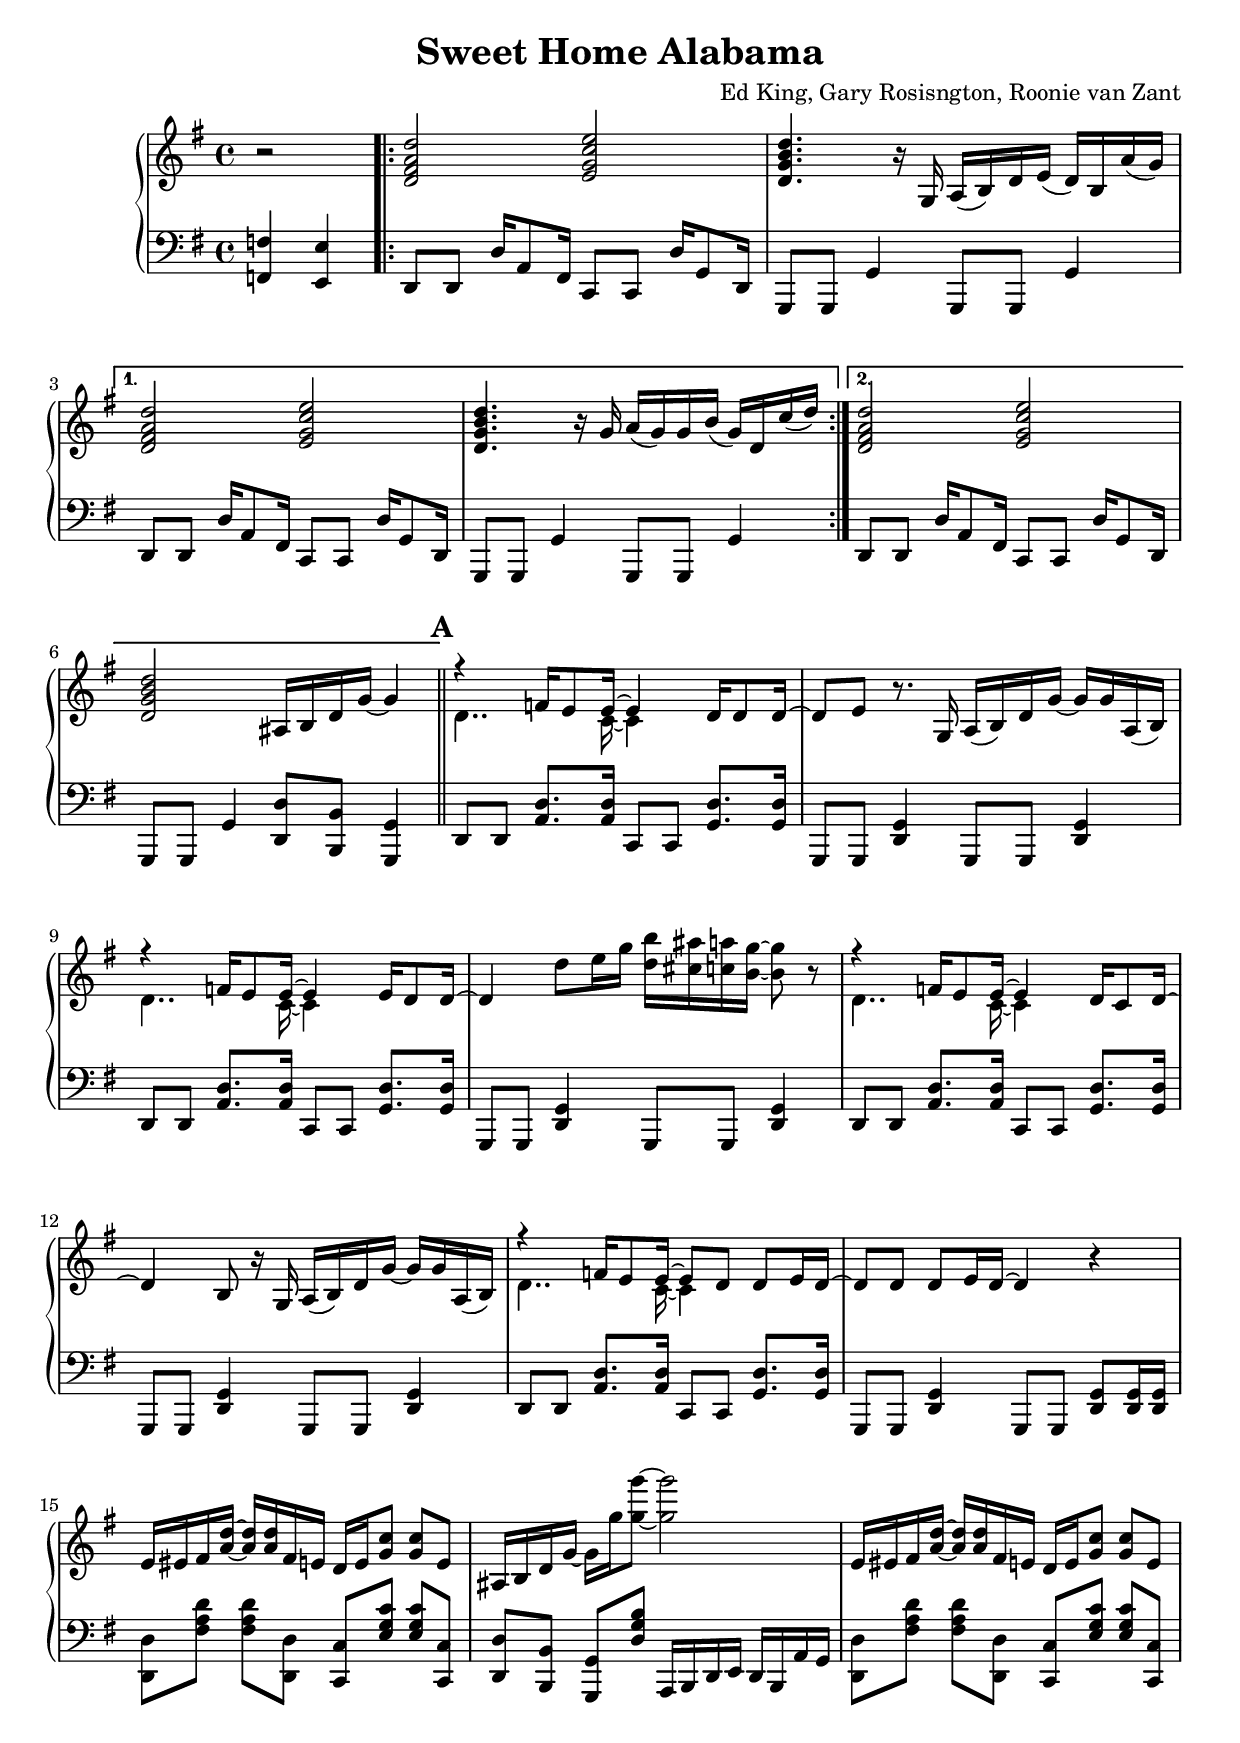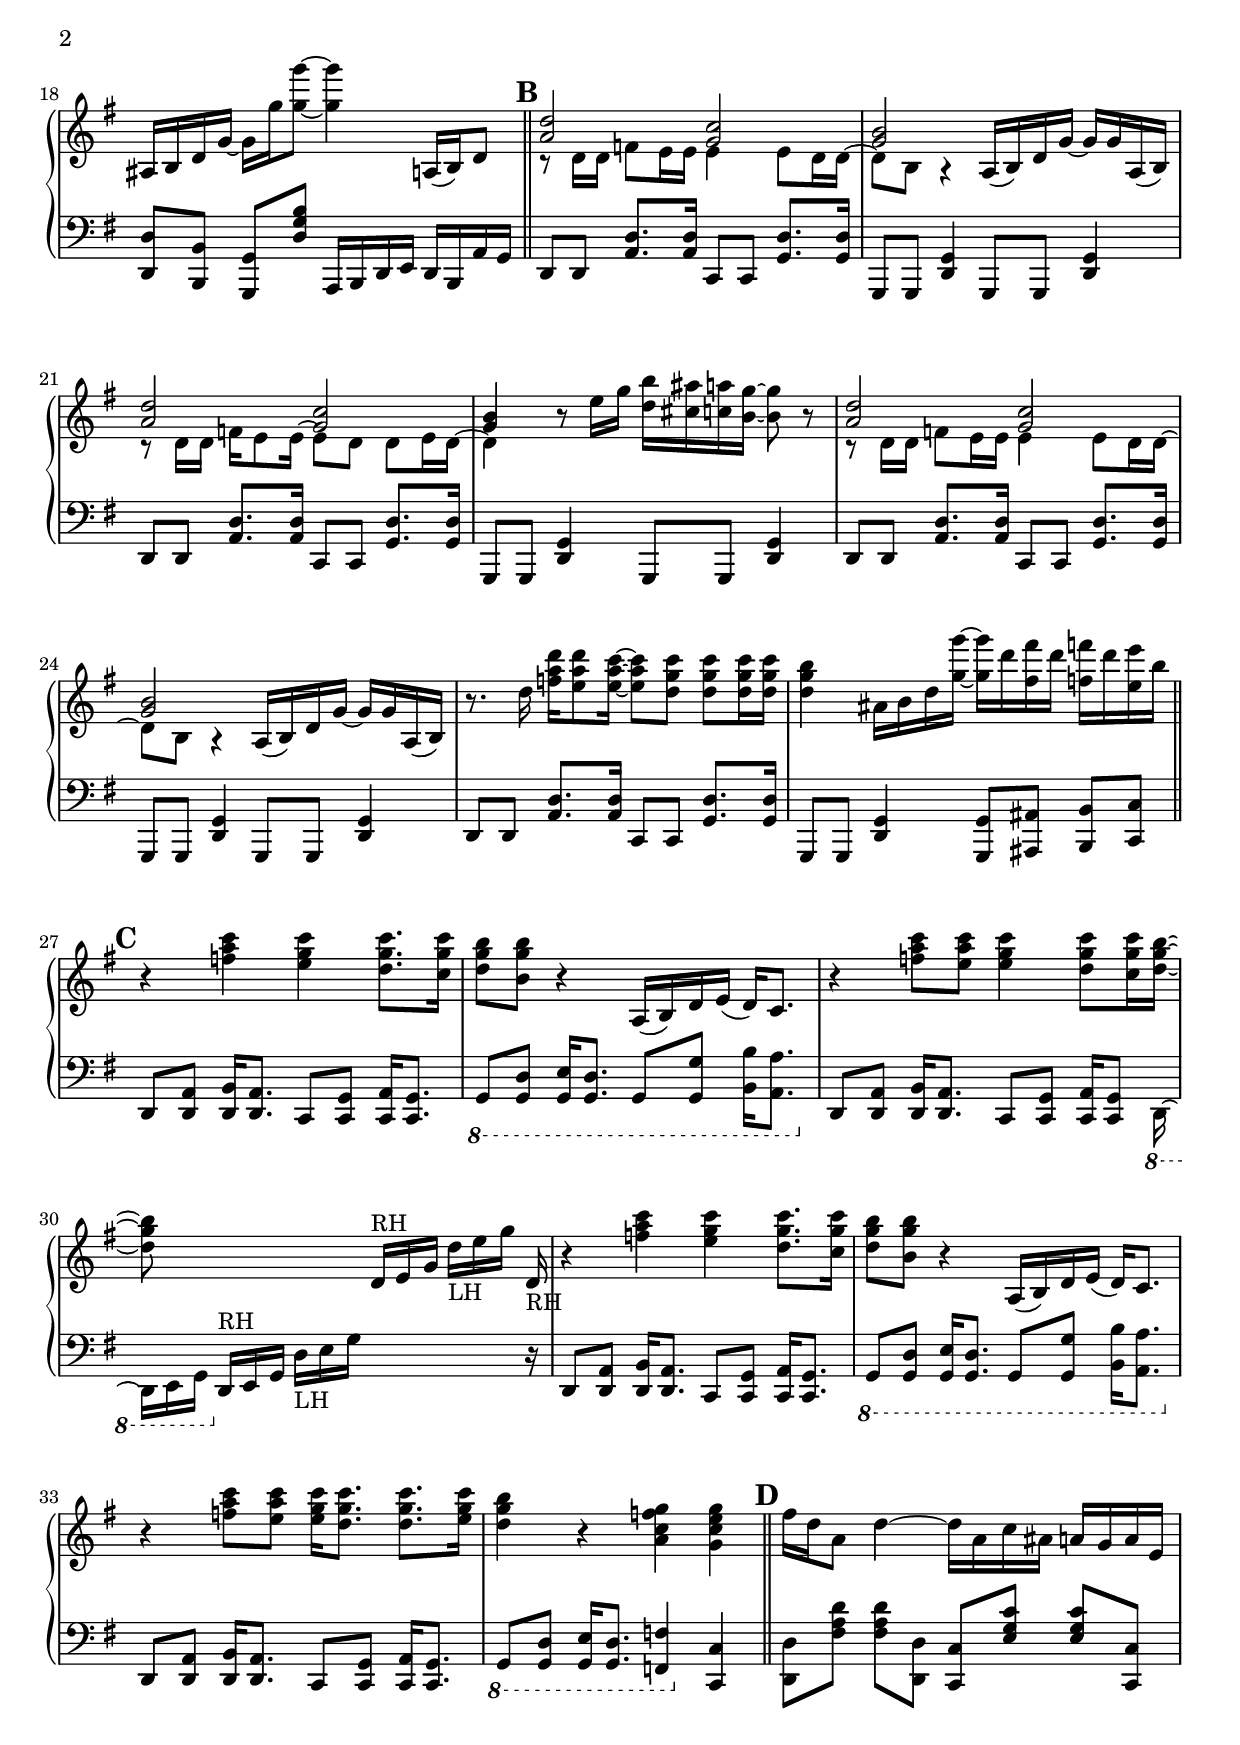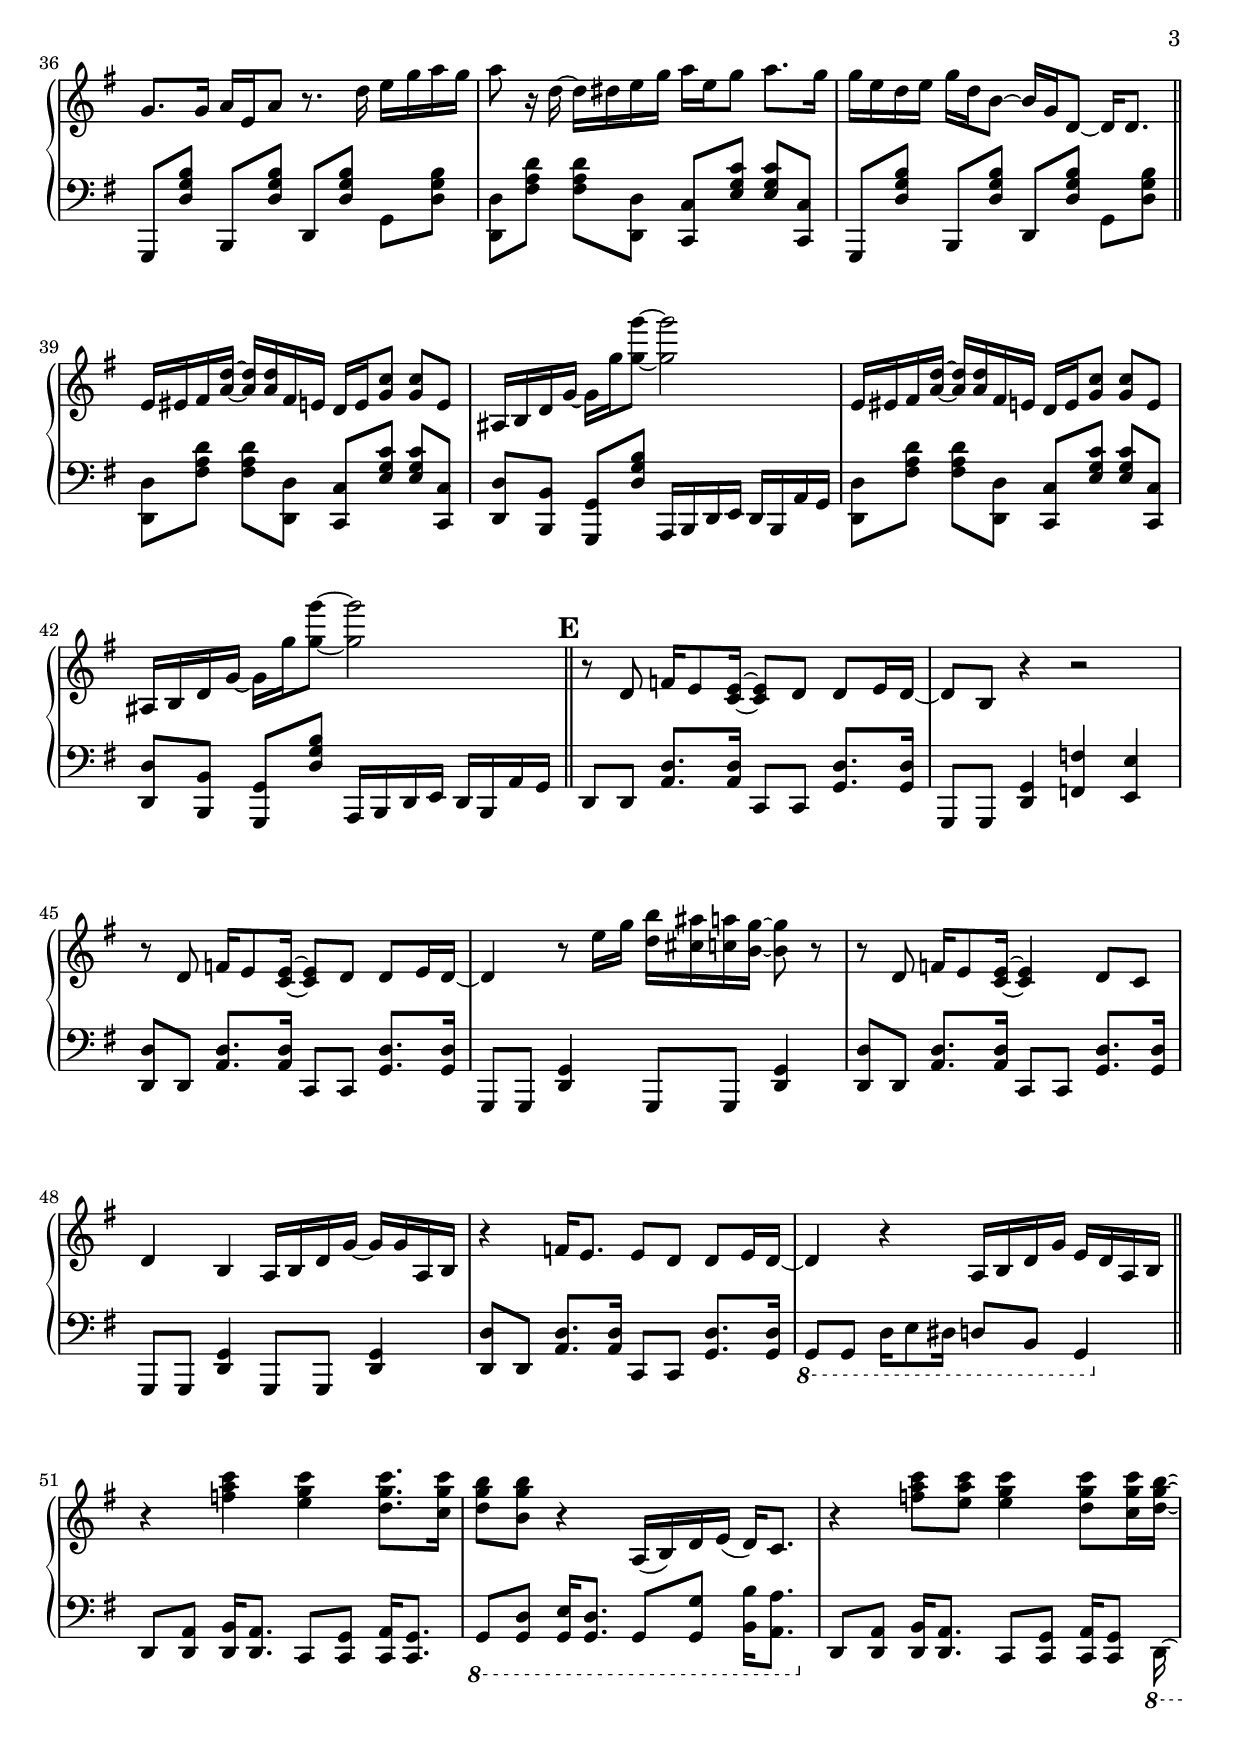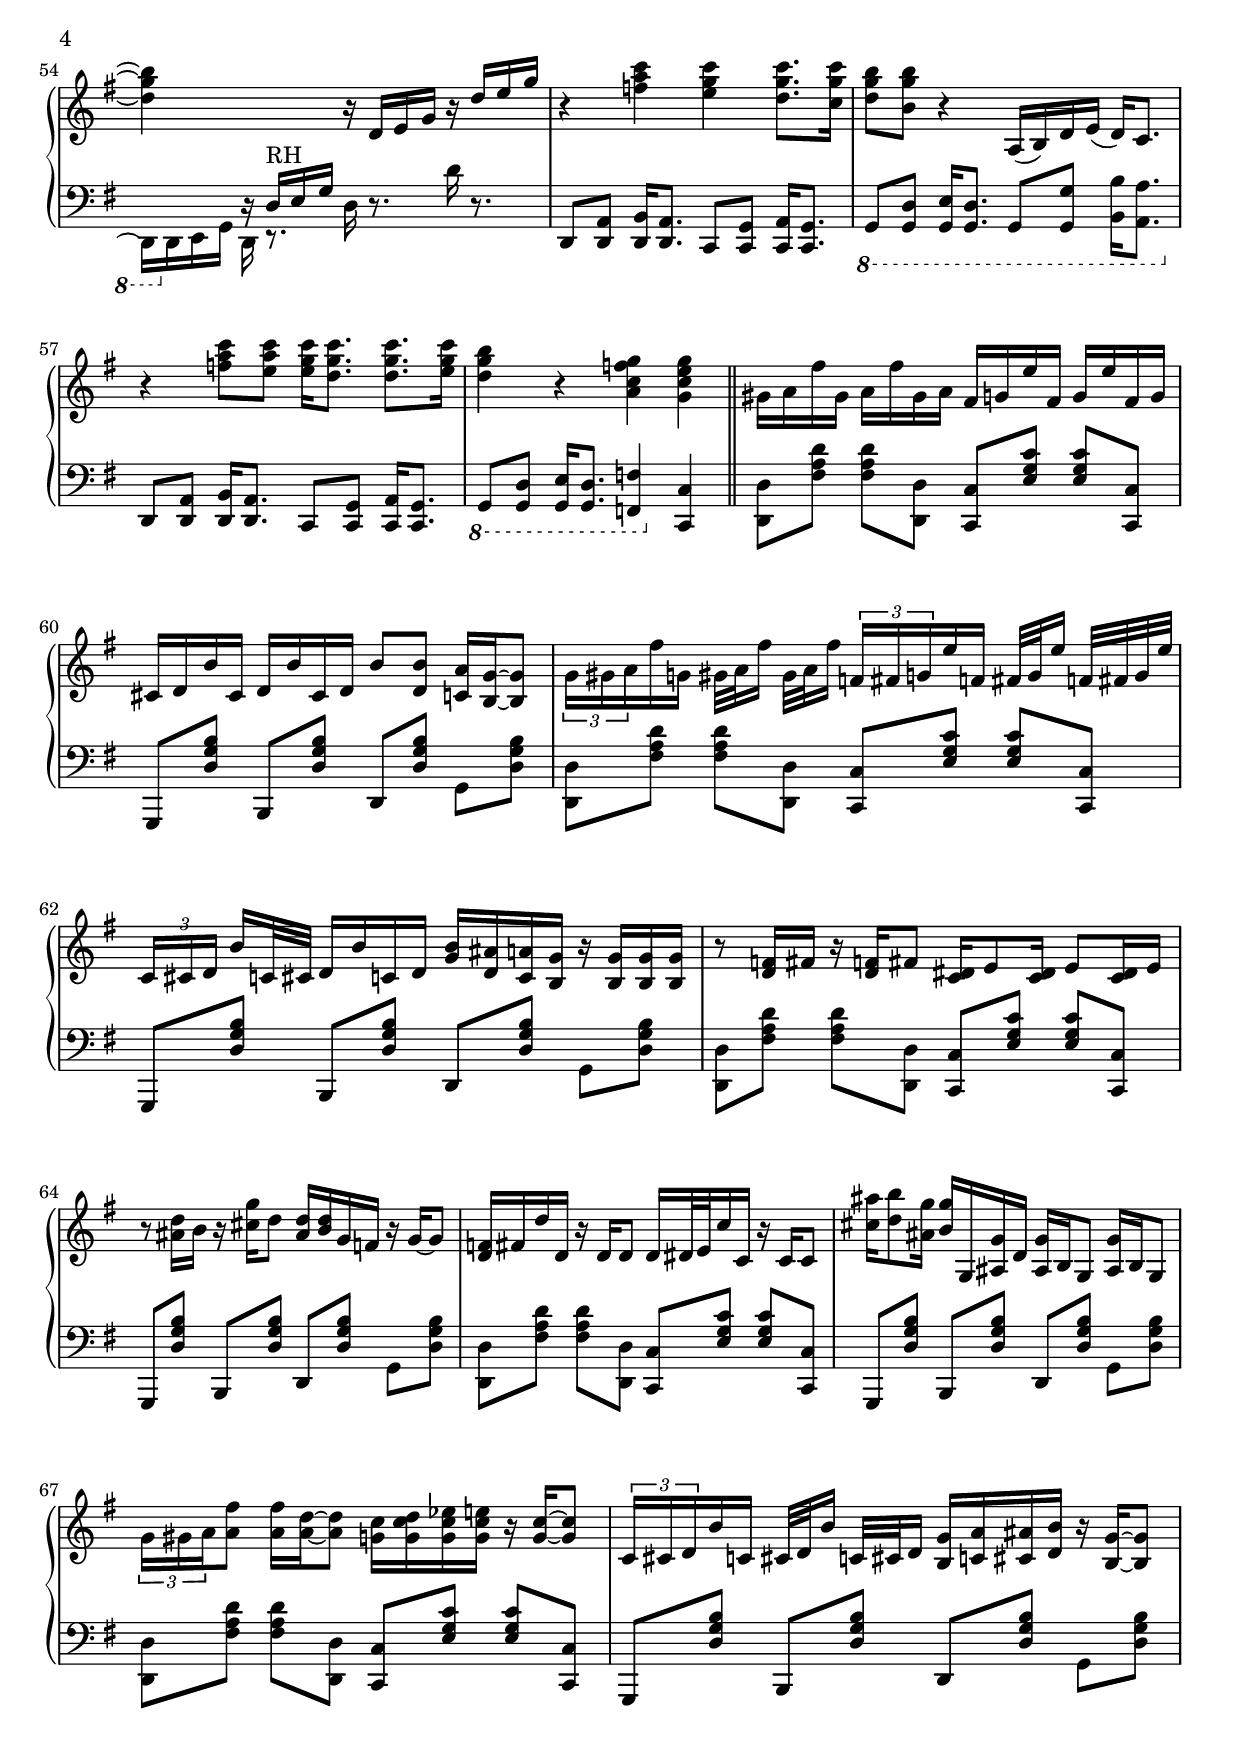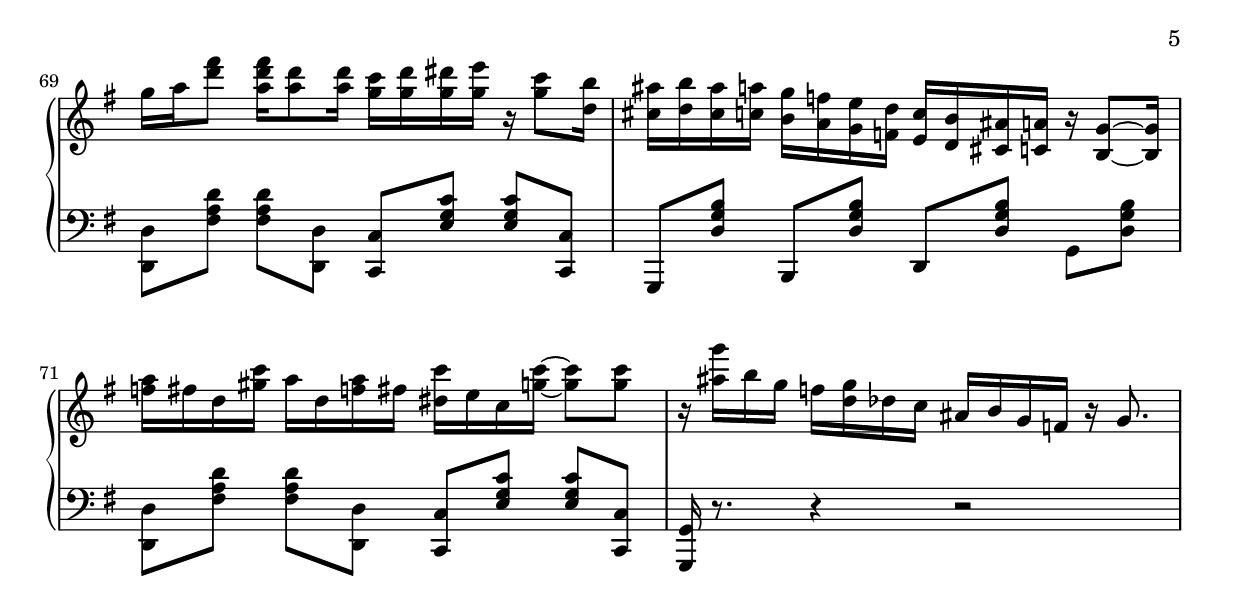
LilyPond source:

\version "2.18.2"

\header {
  title = "Sweet Home Alabama"
  composer = "Ed King, Gary Rosisngton, Roonie van Zant"
}

\score {
  \relative c'' {
    \new PianoStaff
    <<
      \new Staff = "up" {
	\clef treble
	\key g \major
	
	\partial 2 r2
				%Intro riff
	\repeat volta 2 {
	  <d, fis a d>2 <e g c e> <d g b d>4. r16
	  g,16 a( b) d e( d) b a'( g)}
	\alternative {
	  {<d fis a d>2 <e g c e> <d g b d>4. r16
	    g16 a( g) g b( g) d c'( d)}
	  {<d, fis a d>2 <e g c e> <d g b d>
	    ais16 b d g~ g4}}
	
				%First verse RH
	\bar "||" \mark \default
	<<
	  {r4 f16 e8 e16~ e4 d16 d8 d16~ d8[ e]} % Big wheels keep on turnin'
	  \\
	  {\stemDown d4.. c16~ c4}
	>>
	r8. g16
	a16( b) d g~ g g a,( b) %guitar riff
	<<
	  {r4 f'16 e8 e16~ e4 e16 d8 d16~ d4} %Carry me home to see my kin
	  \\
	  {\stemDown d4.. c16~ c4}
	>>
	d'8 e16 g <d b'>16 <cis ais'> <c a'> <b g'>~ <b g'>8 r8
        <<
	  {r4 f16 e8 e16~ e4 d16 c8 d16~ d4 b8} %Singin' songs about the southland
	  \\
	  {\stemDown d4.. c16~ c4}
	>>
	r16 g16
	a16( b) d g~ g g a,( b) %guitar riff
	<<
				%Miss Alabamy once again
				%and I think it's a sin
	  {r4 f'16 e8 e16~ e8 d d e16 d~ d8 d d e16 d~ d4}
	  \\
	  {\stemDown d4.. c16~ c4}
	>>
	r4
	
				%Guitar riff RH
	e16 eis fis <a d>~ <a d> <a d> fis e
	d16 e <g c>8 <g c> e |
	ais,16 b d g~ g16 g' <g g'>8~ <g g'>2 |
	e,16 eis fis <a d>~ <a d> <a d> fis e
	d16 e <g c>8 <g c> e |
	ais,16 b d g~ g16 g' <g g'>8~ <g g'>4 a,,16( b) d8 |


	
		
				%Second Verse RH
	\bar "||" \mark \default
				%Well I heard Mr Young
				%sing about her
	\new Voice = "first"
	<< \stemUp
	   { <a' d>2 <g c> <g b> s2}
	\new Voice = "second"
	   { \stemDown
	     r8 d16 d f8 e16 e e4 e8 d16 d~ | d8 b r4
	     \stemNeutral
	     a16( b) d g~ g g a,( b) } | >>
				%Well I heard ole Neil put her down
	\new Voice = "first"
	<< \stemUp
	   { <a' d>2 <g c> <g b>4 s4 s2}
	   \new Voice = "second"
	   { \stemDown
	     r8 d16 d f16 e8 e16~ e8 d d e16 d~ | d4 r8
	     \stemNeutral
	     e'16 g
	     <d b'>16 <cis ais'> <c a'> <b g'>~ <b g'>8 r8}>> |

				%Well I hope Neil Young
				%will remember
	\new Voice = "first"
	<< \stemUp
	   { <a d>2 <g c> <g b> s2}
	\new Voice = "second"
	   { \stemDown
	     r8 d16 d f8 e16 e e4 e8 d16 d~ | d8 b r4
	     \stemNeutral
	     a16( b) d g~ g g a,( b) } | >>

				%Southern man don't need him around
				%anyhow
	r8. d'16 <f a d>16 <e a d>8 <e a c>16~ <e a c>8 <d g c>8
	<d g c> <d g c>16 <d g c> |
	<d g b>4 ais16 b d <g g'>~
	<g g'> d' <fis, fis'> d' <f, f'> d' <e, e'> b' 

	
				%Chorus 1
	\bar "||" \mark \default
	r4 <f a c>4 <e g c> <d g c>8. <c g' c>16 %Sweet Home Ala-
	<d g b>8 <b g' b> r4 a,16( b) d e( d) c8. %-bama
	r4 <f' a c>8 <e a c> <e g c>4 <d g c>8 <c g' c>16 <d g b>~ %Where the skies are so
	<d g b>8 %blue
	\change Staff = "down"
	\stemUp
	\skip 16 d,,,16^"RH" [ e g ] \skip 8.
	\change Staff = "up"
	d''16^"RH" [ e g ] \skip 8 \skip 16 d_"RH" |
	
	\stemNeutral
	r4 <f' a c>4 <e g c> <d g c>8. <c g' c>16 %Sweet Home Ala-
	<d g b>8 <b g' b> r4 a,16( b) d e( d) c8. %-bama
	r4 <f' a c>8 <e a c> <e g c>16 <d g c>8. <d g c> <e g c>16 %Lord .. to
	<d g b>4 r4 <a c f g>4 <g c e g> %you
	
				%Guitar solo
	\bar "||" \mark \default
	fis'16 d a8 d4~ d16 a c ais a g a e
	g8. g16 a e a8 r8. d16 e g a g
	a8 r16 d,~ d dis e g a e g8 a8. g16
	g e d e g d b8~ b16 g d8~ d16 d8.

				%Guitar riff RH
	\bar "||"
	e16 eis fis <a d>~ <a d> <a d> fis e
	d16 e <g c>8 <g c> e |
	ais,16 b d g~ g16 g' <g g'>8~ <g g'>2 |
	e,16 eis fis <a d>~ <a d> <a d> fis e
	d16 e <g c>8 <g c> e |
	ais,16 b d g~ g16 g' <g g'>8~ <g g'>2
	
				%Verse 3
	\bar "||" \mark \default
				%In B'ham they love the governor
	r8 d, f16 e8 <c e>16~ <c e>8 d d e16 d~ |
	d8 b r4 r2
				%Now we all did what we could do
	r8 d f16 e8 <c e>16~ <c e>8 d d e16 d~ |
	d4 r8 e'16 g <d b'>16 <cis ais'> <c a'> <b g'>~ <b g'>8 r8
				%Now Watergate does not bother me
	r8 d, f16 e8 <c e>16~ <c e>4 d8 c |
	d4 b a16 b d g~ g g a, b
				%Does your conscience bother you
	r4 f'16 e8. e8 d d e16 d~ d4 r4
	a16 b d g e d a b
					%Chorus 2
	\bar "||"
	r4 <f'' a c>4 <e g c> <d g c>8. <c g' c>16 %Sweet Home Ala-
	<d g b>8 <b g' b> r4 a,16( b) d e( d) c8. %-bama
	r4 <f' a c>8 <e a c> <e g c>4 <d g c>8 <c g' c>16 <d g b>~ %Where the skies are so
	%blue
	<d g b>4
	\stemUp \change Staff = "down"
	r16 d,,^"RH" e g
	\change Staff = "up"
	r16 d' e g
	r16 d' e g
	\stemNeutral
	r4 <f a c>4 <e g c> <d g c>8. <c g' c>16 %Sweet Home Ala-
	<d g b>8 <b g' b> r4 a,16( b) d e( d) c8. %-bama
	r4 <f' a c>8 <e a c> <e g c>16 <d g c>8. <d g c> <e g c>16 %Lord .. to
	<d g b>4 r4 <a c f g>4 <g c e g> %you
	
				%Piano Solo
	\bar "||"
	gis16 a fis' gis, a fis' gis, a
	fis g e' fis, g e' fis, g
	cis, d b' cis, d b' cis, d
	b'8 <d, b'> <c a'>16 <b g'>~ <b g'>8
	\tuplet 3/2 {g'16[ gis a} fis'16 g,] gis32[ a fis'16] gis,32 a fis'16
	\tuplet 3/2 {f,16[ fis g} e'16 f,] fis32[ g e'16] f,32 fis g e'
	\tuplet 3/2 {c,16[ cis d]} b'16[ c,32 cis] d16 b' c, d
	<g b>16 <d ais'> <c a'> <b g'> 16r <b g'>16 <b g'> <b g'>
	r8 <d f>16 fis16 r <d f>16 fis8 <c dis>16 e8 <c dis>16 e8 <c dis>16 e
	r8 <ais d>16 b r16 <cis g'> d8 <ais d>16 <b d> g f r g~ g8
	<d f>16 fis d' d, r16 d d8 d16 dis32 e c'16 c, r16 c c8
	<cis' ais'>16 <d b'>8 <ais g'>16 <b g'> g, <ais g'> d
	<ais g'> b g8 <ais g'>16 b g8
	\tuplet 3/2 {g'16 gis a} <a fis'>8 <a fis'>16 <a d>~ <a d>8
	<g c>16 <g c d> <g c es> <g c e> 16r <g c>~ <g c>8
	\tuplet 3/2 {c,16 cis d} b' c, cis32[ d b'16] c,32[ cis d16]
	<b g'>16 <c a'> <cis ais'> <d b'> r16 <b g'>16~ <b g'>8
	g''16 a <d fis>8 <a d fis>16 <a d>8 <a d>16
	<g c>16 <g d'> <g dis'> <g e'> r16 <g c>8 <d b'>16
	<cis ais'>16 <d b'> <cis ais'> <c a'> <b g'> <a f'> <g e'> <f d'>
	<e c'> <d b'> <cis ais'> <c a'> r16 <b g'>8~ <b g'>16
	<f'' a>16 fis d <gis c> a d, <f a> fis <dis c'> e c <g' c>~ <g c>8 <g c>
	r16 <ais g'> b g f <d g> des c ais b g f r16 g8.
      }

				%Left Hand
      
      \new Staff = "down" {
	\clef "bass"
	\key g \major
	
	\partial 2 <f,, f'>4 <e e'>
				%Intro riff
	\repeat unfold 2 {
	  d8 d d'16 a8 fis16 c8 c d'16 g,8 d16
	  g,8 g g'4 g,8 g g'4
	}
	d8 d d'16 a8 fis16 c8 c d'16 g,8 d16
	g,8 g g'4 <d d'>8 <b b'> <g g'>4

				%First Verse
	\repeat unfold 3 {
	  d'8 d <a' d>8. <a d>16 c,8 c <g' d'>8. <g d'>16
	  g,8 g <d' g>4 g,8 g <d' g>4
	}
	d8 d <a' d>8. <a d>16 c,8 c <g' d'>8. <g d'>16
	g,8 g <d' g>4 g,8 g <d' g>8 <d g>16 <d g>

				%Guitar riff LH
	\repeat unfold 2 {
	  <d d'>8 [ <fis' a d> ] <fis a d> [ <d, d'>8 ]
	  <c c'>8 [ <e' g c> ] <e g c> [ <c, c'> ] 
	  <d d'>8 [ <b b'> ] <g g'> [ <d'' g b> ]
	  a,16 b d e d b a' g
	}
				%Second Verse LH
	\repeat unfold 3 {
	  d8 d <a' d>8. <a d>16 c,8 c <g' d'>8. <g d'>16
	  g,8 g <d' g>4 g,8 g <d' g>4
	}
	d8 d <a' d>8. <a d>16 c,8 c <g' d'>8. <g d'>16
	g,8 g <d' g>4 <g, g'>8 [ <ais ais'> ] <b b'> [ <c c'> ]
	
				%Chorus 1
				%Sweet Home Alabama
	d8 <d a'> <d b'>16 <d a'>8.
	c8 <c g'> <c a'>16 <c g'>8. |
	\ottava #-1
	g8 <g d'> <g e'>16 <g d'>8.
	g8 <g g'> <b b'>16 <a a'>8. |
	\ottava #0
				%Where the skies are so blue
	d8 <d a'> <d b'>16 <d a'>8.
	c8 <c g'> <c a'>16 [ <c g'>8 ]
	\ottava #-1 \stemDown
	d,16~ | d e g
	\ottava #0
	\skip 8.
	d''16_"LH" [ e g ] \skip 16 \skip 8
	\change Staff = "up"
	d''16_"LH" [ e g ]
	\change Staff = "down" r16 |
	\stemNeutral
				%Sweet Home Alabama
	d,,,8 <d a'> <d b'>16 <d a'>8.
	c8 <c g'> <c a'>16 <c g'>8. |
	\ottava #-1
	g8 <g d'> <g e'>16 <g d'>8.
	g8 <g g'> <b b'>16 <a a'>8. |
	\ottava #0
				%Lord I'm coming home to you
	d8 <d a'> <d b'>16 <d a'>8.
	c8 <c g'> <c a'>16 <c g'>8. |
	\ottava #-1
	g8 <g d'> <g e'>16 <g d'>8.
	<f f'>4
	\ottava #0
	<c' c'>

				%Guitar Solo
	\repeat unfold 2 {
	  <d d'>8 [ <fis' a d> ] <fis a d> [ <d, d'> ]
	  <c c'> [ <e' g c> ] <e g c> [ <c, c'> ] |
	  g [ <d'' g b> ] b, [ <d' g b> ]
	  d, [ <d' g b> ] g, [ <d' g b> ] |
	  }

				%Guitar riff LH
	\repeat unfold 2 {
	  <d, d'>8 [ <fis' a d> ] <fis a d> [ <d, d'>8 ]
	  <c c'>8 [ <e' g c> ] <e g c> [ <c, c'> ] 
	  <d d'>8 [ <b b'> ] <g g'> [ <d'' g b> ]
	  a,16 b d e d b a' g }
	  
				%Verse 3 LH
	d8 d <a' d>8. <a d>16 c,8 c <g' d'>8. <g d'>16
	g,8 g <d' g>4 <f f'> <e e'>
	\repeat unfold 2 {
	  <d d'>8 d <a' d>8. <a d>16 c,8 c <g' d'>8. <g d'>16
	  g,8 g <d' g>4 g,8 g <d' g>4 }
	<d d'>8 d <a' d>8. <a d>16 c,8 c <g' d'>8. <g d'>16
	\ottava #-1
	g,8 g d'16 e8 dis16 d8 b g4
	\ottava #0
	
				%Chorus 2
				%Sweet Home Alabama
	d'8 <d a'> <d b'>16 <d a'>8.
	c8 <c g'> <c a'>16 <c g'>8. |
	\ottava #-1
	g8 <g d'> <g e'>16 <g d'>8.
	g8 <g g'> <b b'>16 <a a'>8. |
	\ottava #0
				%Where the skies are so blue
	d8 <d a'> <d b'>16 <d a'>8.
	c8 <c g'> <c a'>16 [ <c g'>8 ]
	\stemDown \ottava #-1
	d,16~ | d
	\ottava #0
	d'16 e g
	d16 r8.
	d'16 r8.
	d'16 r8. |
	\stemNeutral
				%Sweet Home Alabama
	d,,8 <d a'> <d b'>16 <d a'>8.
	c8 <c g'> <c a'>16 <c g'>8. |
	\ottava #-1
	g8 <g d'> <g e'>16 <g d'>8.
	g8 <g g'> <b b'>16 <a a'>8. |
	\ottava #0
				%Lord I'm coming home to you
	d8 <d a'> <d b'>16 <d a'>8.
	c8 <c g'> <c a'>16 <c g'>8. |
	\ottava #-1
	g8 <g d'> <g e'>16 <g d'>8.
	<f f'>4
	\ottava #0
	<c' c'>

				%Piano solo
	\repeat unfold 6 {
	  <d d'>8 [ <fis' a d> ] <fis a d> [ <d, d'> ]
	  <c c'> [ <e' g c> ] <e g c> [ <c, c'> ] |
	  g [ <d'' g b> ] b, [ <d' g b> ]
	  d, [ <d' g b> ] g, [ <d' g b> ] |
	  }
	<d, d'>8 [ <fis' a d> ] <fis a d> [ <d, d'> ]
	<c c'> [ <e' g c> ] <e g c> [ <c, c'> ]
	<g g'>16 r8. r4 r2
      }
    >>
  }
  
  %Generate MIDI output
  %\midi{ \tempo 4 = 98}

}
